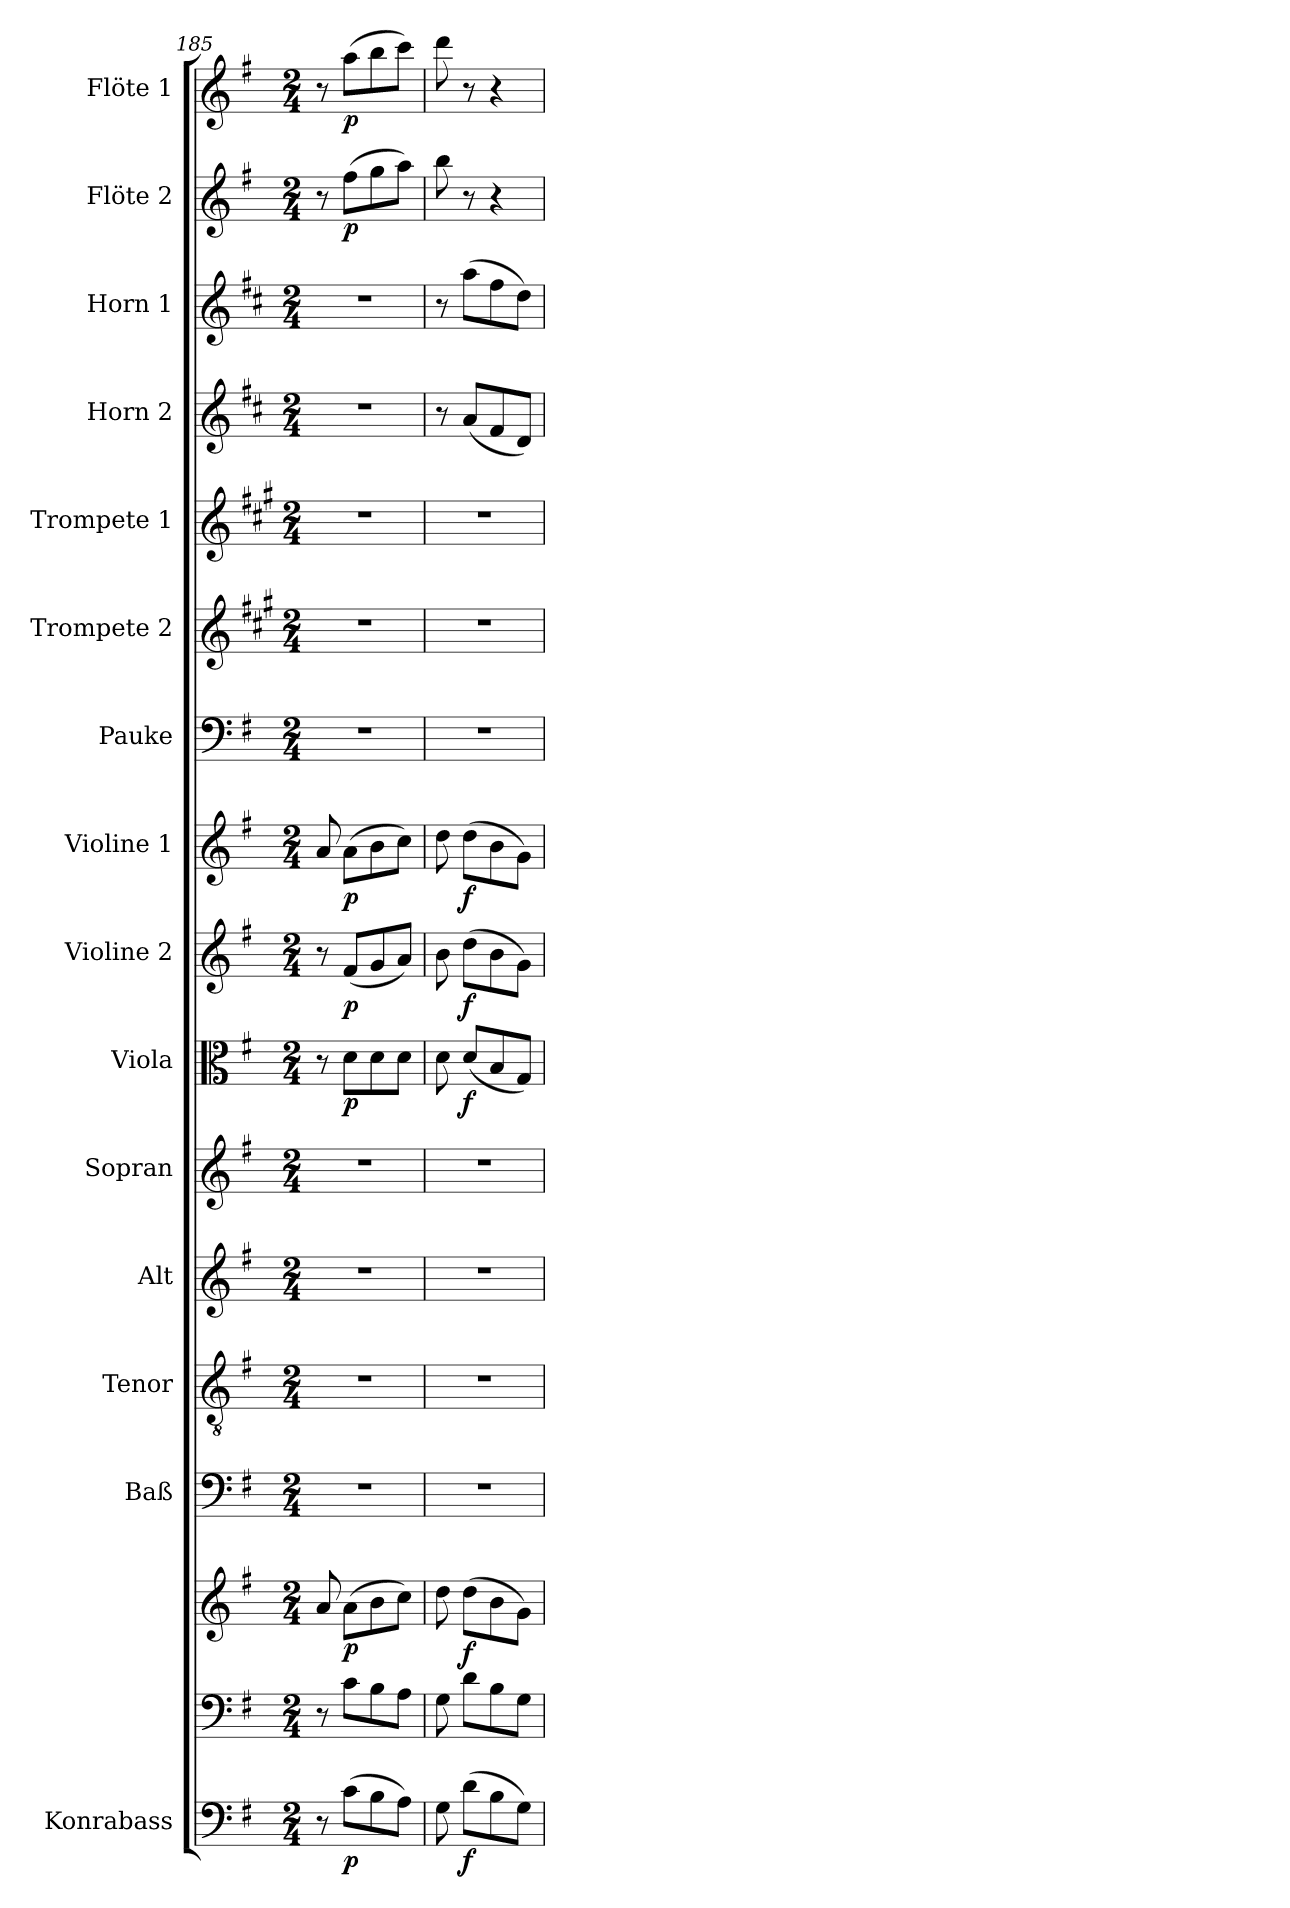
**kern	**dynam	**kern	**kern	**dynam	**kern	**kern	**kern	**kern	**kern	**dynam	**kern	**dynam	**kern	**dynam	**kern	**kern	**kern	**kern	**kern	**kern	**dynam	**kern	**dynam
*part16	*part16	*part15	*part15	*part15	*part14	*part13	*part12	*part11	*part10	*part10	*part9	*part9	*part8	*part8	*part7	*part6	*part5	*part4	*part3	*part2	*part2	*part1	*part1
*staff17	*staff17	*staff16	*staff15	*staff15/16	*staff14	*staff13	*staff12	*staff11	*staff10	*staff10	*staff9	*staff9	*staff8	*staff8	*staff7	*staff6	*staff5	*staff4	*staff3	*staff2	*staff2	*staff1	*staff1
*I"Konrabass	*	*	*	*	*I"Baß	*I"Tenor	*I"Alt	*I"Sopran	*I"Viola	*	*I"Violine 2	*	*I"Violine 1	*	*I"Pauke	*I"Trompete 2	*I"Trompete 1	*I"Horn 2	*I"Horn 1	*I"Flöte 2	*	*I"Flöte 1	*
*I'Kb.	*	*	*	*	*I'Baß	*I'Ten	*I'Alt	*I'Sop	*I'Vla.	*	*I'Vln. 2	*	*I'Vln. 1	*	*I'Pk.	*I'Trp. 2	*I'Trp. 1	*I'Hrn. 2	*I'Hrn. 1	*I'Fl. 2	*	*I'Fl. 1	*
*clefF4	*	*clefF4	*clefG2	*	*clefF4	*clefGv2	*clefG2	*clefG2	*clefC3	*	*clefG2	*	*clefG2	*	*clefF4	*clefG2	*clefG2	*clefG2	*clefG2	*clefG2	*	*clefG2	*
*ITrd7c12	*	*	*	*	*	*	*	*	*	*	*	*	*	*	*	*ITrd1c2	*ITrd1c2	*ITrd4c7	*ITrd4c7	*	*	*	*
*k[f#]	*	*k[f#]	*k[f#]	*	*k[f#]	*k[f#]	*k[f#]	*k[f#]	*k[f#]	*	*k[f#]	*	*k[f#]	*	*k[f#]	*k[f#]	*k[f#]	*k[f#]	*k[f#]	*k[f#]	*	*k[f#]	*
*G:	*	*G:	*G:	*	*G:	*G:	*G:	*G:	*G:	*	*G:	*	*G:	*	*G:	*G:	*G:	*G:	*G:	*G:	*	*G:	*
*M2/4	*	*M2/4	*M2/4	*	*M2/4	*M2/4	*M2/4	*M2/4	*M2/4	*	*M2/4	*	*M2/4	*	*M2/4	*M2/4	*M2/4	*M2/4	*M2/4	*M2/4	*	*M2/4	*
=185	=185	=185	=185	=185	=185	=185	=185	=185	=185	=185	=185	=185	=185	=185	=185	=185	=185	=185	=185	=185	=185	=185	=185
8r	.	8r	8a/	.	2r	2r	2r	2r	8r	.	8r	.	8a/	.	2r	2r	2r	2r	2r	8r	.	8r	.
!	!LO:DY:b	!	!	!LO:DY:b	!	!	!	!	!	!LO:DY:b	!	!LO:DY:b	!	!LO:DY:b	!	!	!	!	!	!	!LO:DY:b	!	!LO:DY:b
(>8C\L	p	8c\L	(>8a\L	p	.	.	.	.	8d\L	p	(<8f#/L	p	(>8a\L	p	.	.	.	.	.	(>8ff#\L	p	(>8aa\L	p
8BB\	.	8B\	8b\	.	.	.	.	.	8d\	.	8g/	.	8b\	.	.	.	.	.	.	8gg\	.	8bb\	.
8AA\J)	.	8A\J	8cc\J)	.	.	.	.	.	8d\J	.	8a/J)	.	8cc\J)	.	.	.	.	.	.	8aa\J)	.	8ccc\J)	.
=186	=186	=186	=186	=186	=186	=186	=186	=186	=186	=186	=186	=186	=186	=186	=186	=186	=186	=186	=186	=186	=186	=186	=186
8GG\	.	8G\	8dd\	.	2r	2r	2r	2r	8d\	.	8b\	.	8dd\	.	2r	2r	2r	8r	8r	8bb\	.	8ddd\	.
!	!LO:DY:b	!	!	!LO:DY:b	!	!	!	!	!	!LO:DY:b	!	!LO:DY:b	!	!LO:DY:b	!	!	!	!	!	!	!	!	!
(>8D\L	f	8d\L	(>8dd\L	f	.	.	.	.	(<8d/L	f	(>8dd\L	f	(>8dd\L	f	.	.	.	(<8d/L	(>8dd\L	8r	.	8r	.
8BB\	.	8B\	8b\	.	.	.	.	.	8B/	.	8b\	.	8b\	.	.	.	.	8B/	8b\	4r	.	4r	.
8GG\J)	.	8G\J	8g\J)	.	.	.	.	.	8G/J)	.	8g\J)	.	8g\J)	.	.	.	.	8G/J)	8g\J)	.	.	.	.
=	=	=	=	=	=	=	=	=	=	=	=	=	=	=	=	=	=	=	=	=	=	=	=
*-	*-	*-	*-	*-	*-	*-	*-	*-	*-	*-	*-	*-	*-	*-	*-	*-	*-	*-	*-	*-	*-	*-	*-
